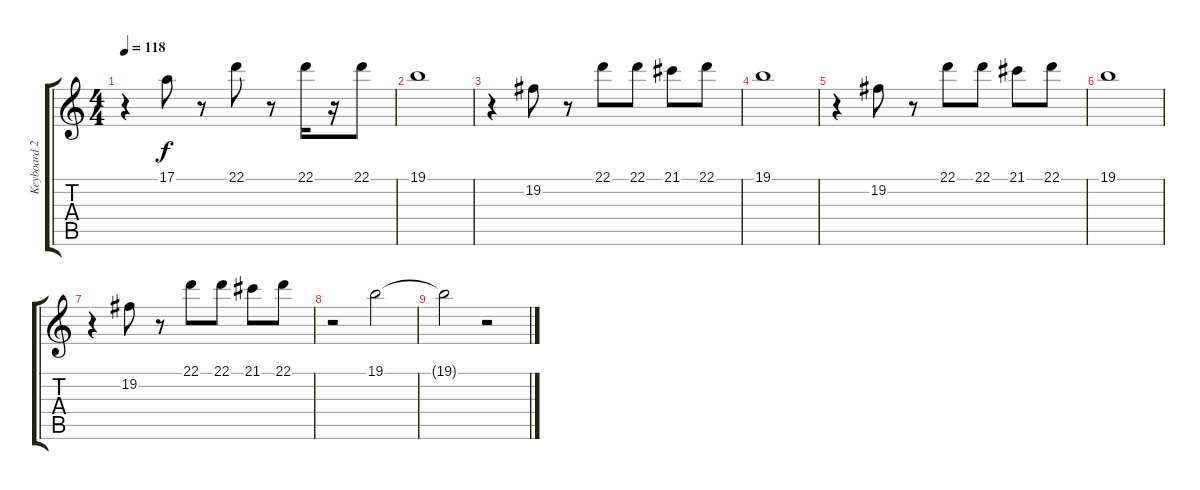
\track ("Keyboard 2" "Keyboard 2") {instrument stringensemble1}
\staff {score tabs}
\tuning (E4 B3 G3 D3 A2 E2) {hide}
\ts (4 4)
\tempo 118
\clef g2
\ks c
r.4{dy f} 17.1.8 r.8 22.1.8 r.8 22.1.16 r.16 22.1.8 |
19.1.1 |
r.4 19.2.8 r.8 22.1.8 22.1.8 21.1.8 22.1.8 |
19.1.1 |
r.4 19.2.8 r.8 22.1.8 22.1.8 21.1.8 22.1.8 |
19.1.1 |
r.4 19.2.8 r.8 22.1.8 22.1.8 21.1.8 22.1.8 |
r.2 19.1.2 |
19.1{t}.2 r.2
